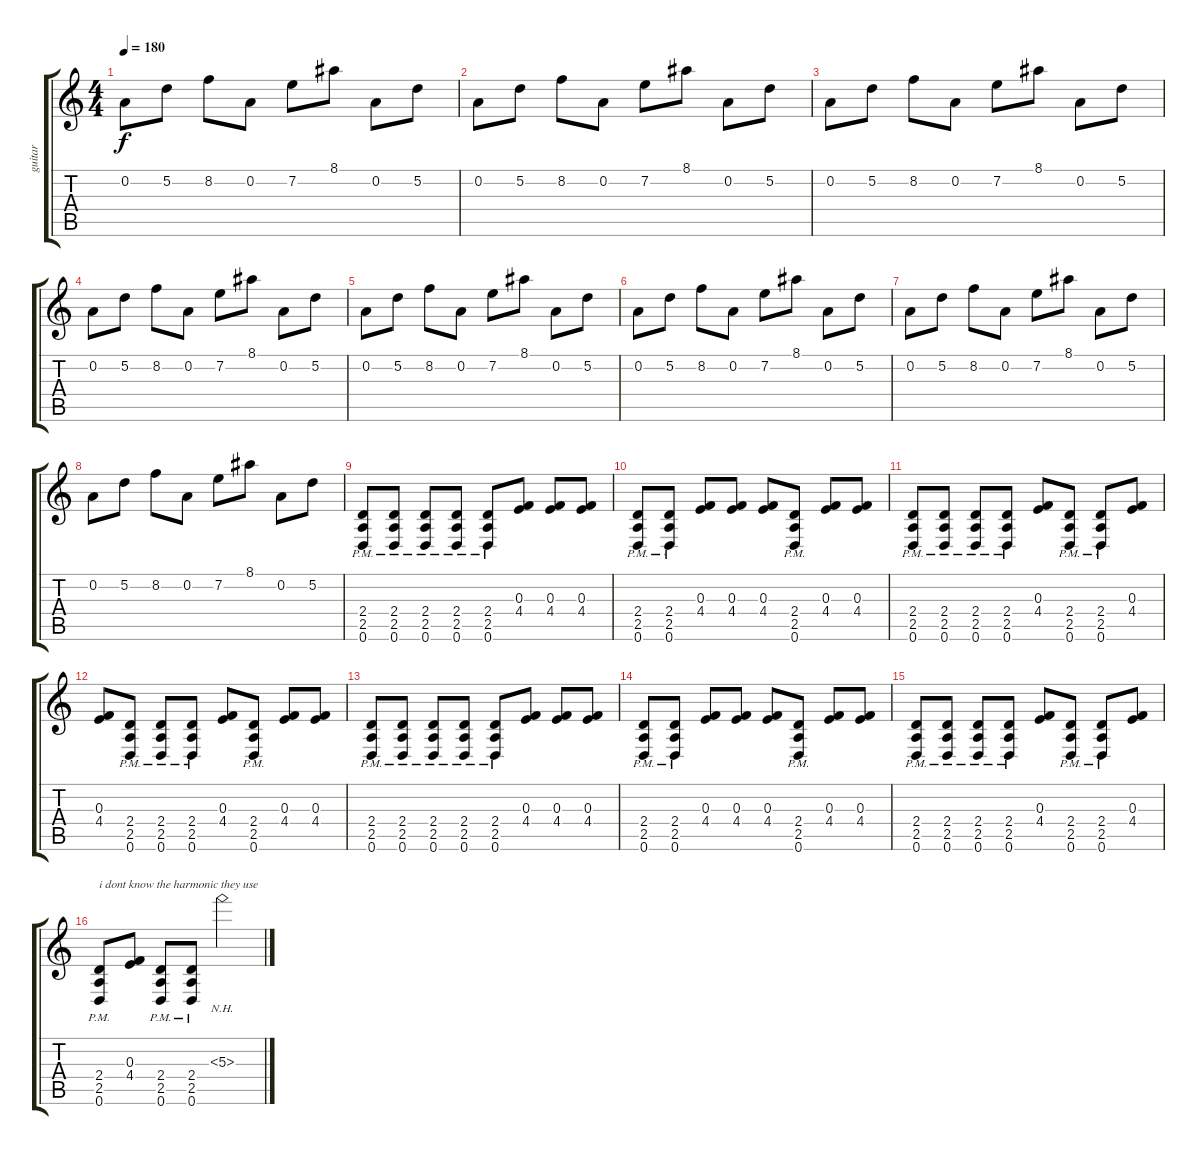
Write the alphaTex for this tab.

\track ("guitar" "guitar") {instrument overdrivenguitar}
\staff {score tabs}
\tuning (D4 A3 F3 C3 G2 D2) {hide}
\ts (4 4)
\tempo 180
\clef g2
\ks c
0.2.8{dy f} 5.2.8 8.2.8 0.2.8 7.2.8 8.1.8 0.2.8 5.2.8 |
0.2.8 5.2.8 8.2.8 0.2.8 7.2.8 8.1.8 0.2.8 5.2.8 |
0.2.8 5.2.8 8.2.8 0.2.8 7.2.8 8.1.8 0.2.8 5.2.8 |
0.2.8 5.2.8 8.2.8 0.2.8 7.2.8 8.1.8 0.2.8 5.2.8 |
0.2.8 5.2.8 8.2.8 0.2.8 7.2.8 8.1.8 0.2.8 5.2.8 |
0.2.8 5.2.8 8.2.8 0.2.8 7.2.8 8.1.8 0.2.8 5.2.8 |
0.2.8 5.2.8 8.2.8 0.2.8 7.2.8 8.1.8 0.2.8 5.2.8 |
0.2.8 5.2.8 8.2.8 0.2.8 7.2.8 8.1.8 0.2.8 5.2.8 |
(2.4{pm} 2.5{pm} 0.6{pm}).8 (2.4{pm} 2.5{pm} 0.6{pm}).8 (2.4{pm} 2.5{pm} 0.6{pm}).8 (2.4{pm} 2.5{pm} 0.6{pm}).8 (2.4{pm} 2.5{pm} 0.6{pm}).8 (0.3 4.4).8 (0.3 4.4).8 (0.3 4.4).8 |
(2.4{pm} 2.5{pm} 0.6{pm}).8 (2.4{pm} 2.5{pm} 0.6{pm}).8 (0.3 4.4).8 (0.3 4.4).8 (0.3 4.4).8 (2.4{pm} 2.5{pm} 0.6{pm}).8 (0.3 4.4).8 (0.3 4.4).8 |
(2.4{pm} 2.5{pm} 0.6{pm}).8 (2.4{pm} 2.5{pm} 0.6{pm}).8 (2.4{pm} 2.5{pm} 0.6{pm}).8 (2.4{pm} 2.5{pm} 0.6{pm}).8 (0.3 4.4).8 (2.4{pm} 2.5{pm} 0.6{pm}).8 (2.4{pm} 2.5{pm} 0.6{pm}).8 (0.3 4.4).8 |
(0.3 4.4).8 (2.4{pm} 2.5{pm} 0.6{pm}).8 (2.4{pm} 2.5{pm} 0.6{pm}).8 (2.4{pm} 2.5{pm} 0.6{pm}).8 (0.3 4.4).8 (2.4{pm} 2.5{pm} 0.6{pm}).8 (0.3 4.4).8 (0.3 4.4).8 |
(2.4{pm} 2.5{pm} 0.6{pm}).8 (2.4{pm} 2.5{pm} 0.6{pm}).8 (2.4{pm} 2.5{pm} 0.6{pm}).8 (2.4{pm} 2.5{pm} 0.6{pm}).8 (2.4{pm} 2.5{pm} 0.6{pm}).8 (0.3 4.4).8 (0.3 4.4).8 (0.3 4.4).8 |
(2.4{pm} 2.5{pm} 0.6{pm}).8 (2.4{pm} 2.5{pm} 0.6{pm}).8 (0.3 4.4).8 (0.3 4.4).8 (0.3 4.4).8 (2.4{pm} 2.5{pm} 0.6{pm}).8 (0.3 4.4).8 (0.3 4.4).8 |
(2.4{pm} 2.5{pm} 0.6{pm}).8 (2.4{pm} 2.5{pm} 0.6{pm}).8 (2.4{pm} 2.5{pm} 0.6{pm}).8 (2.4{pm} 2.5{pm} 0.6{pm}).8 (0.3 4.4).8 (2.4{pm} 2.5{pm} 0.6{pm}).8 (2.4{pm} 2.5{pm} 0.6{pm}).8 (0.3 4.4).8 |
(2.4{pm} 2.5{pm} 0.6{pm}).8{txt "i dont know the harmonic they use"} (0.3 4.4).8 (2.4{pm} 2.5{pm} 0.6{pm}).8 (2.4{pm} 2.5{pm} 0.6{pm}).8 5.3{nh}.2
